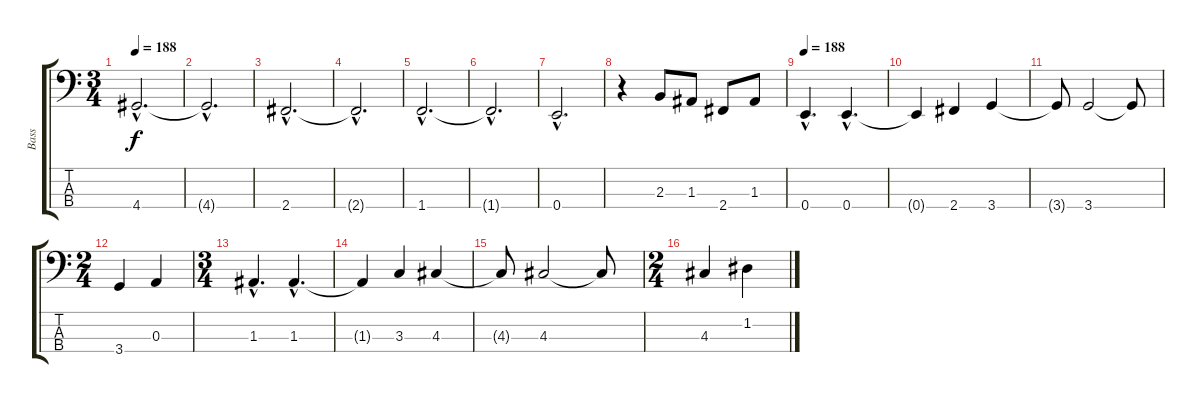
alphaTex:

\track ("Bass" "Bass") {instrument electricbassfinger}
\staff {score tabs}
\tuning (G2 D2 A1 E1) {hide}
\ts (3 4)
\tempo 188
\clef f4
\ks c
4.4{hac}.2{d dy f} |
4.4{hac t}.2{d} |
2.4{hac}.2{d} |
2.4{hac t}.2{d} |
1.4{hac}.2{d} |
1.4{hac t}.2{d} |
0.4{hac}.2{d} |
r.4 2.3.8 1.3.8 2.4.8 1.3.8 |
\tempo 188
0.4{hac}.4{d} 0.4{hac}.4{d} |
0.4{t}.4 2.4.4 3.4.4 |
3.4{t}.8 3.4.2 3.4{t}.8 |
\ts (2 4)
3.4.4 0.3.4 |
\ts (3 4)
1.3{hac}.4{d} 1.3{hac}.4{d} |
1.3{t}.4 3.3.4 4.3.4 |
4.3{t}.8 4.3.2 4.3{t}.8 |
\ts (2 4)
4.3.4 1.2.4
